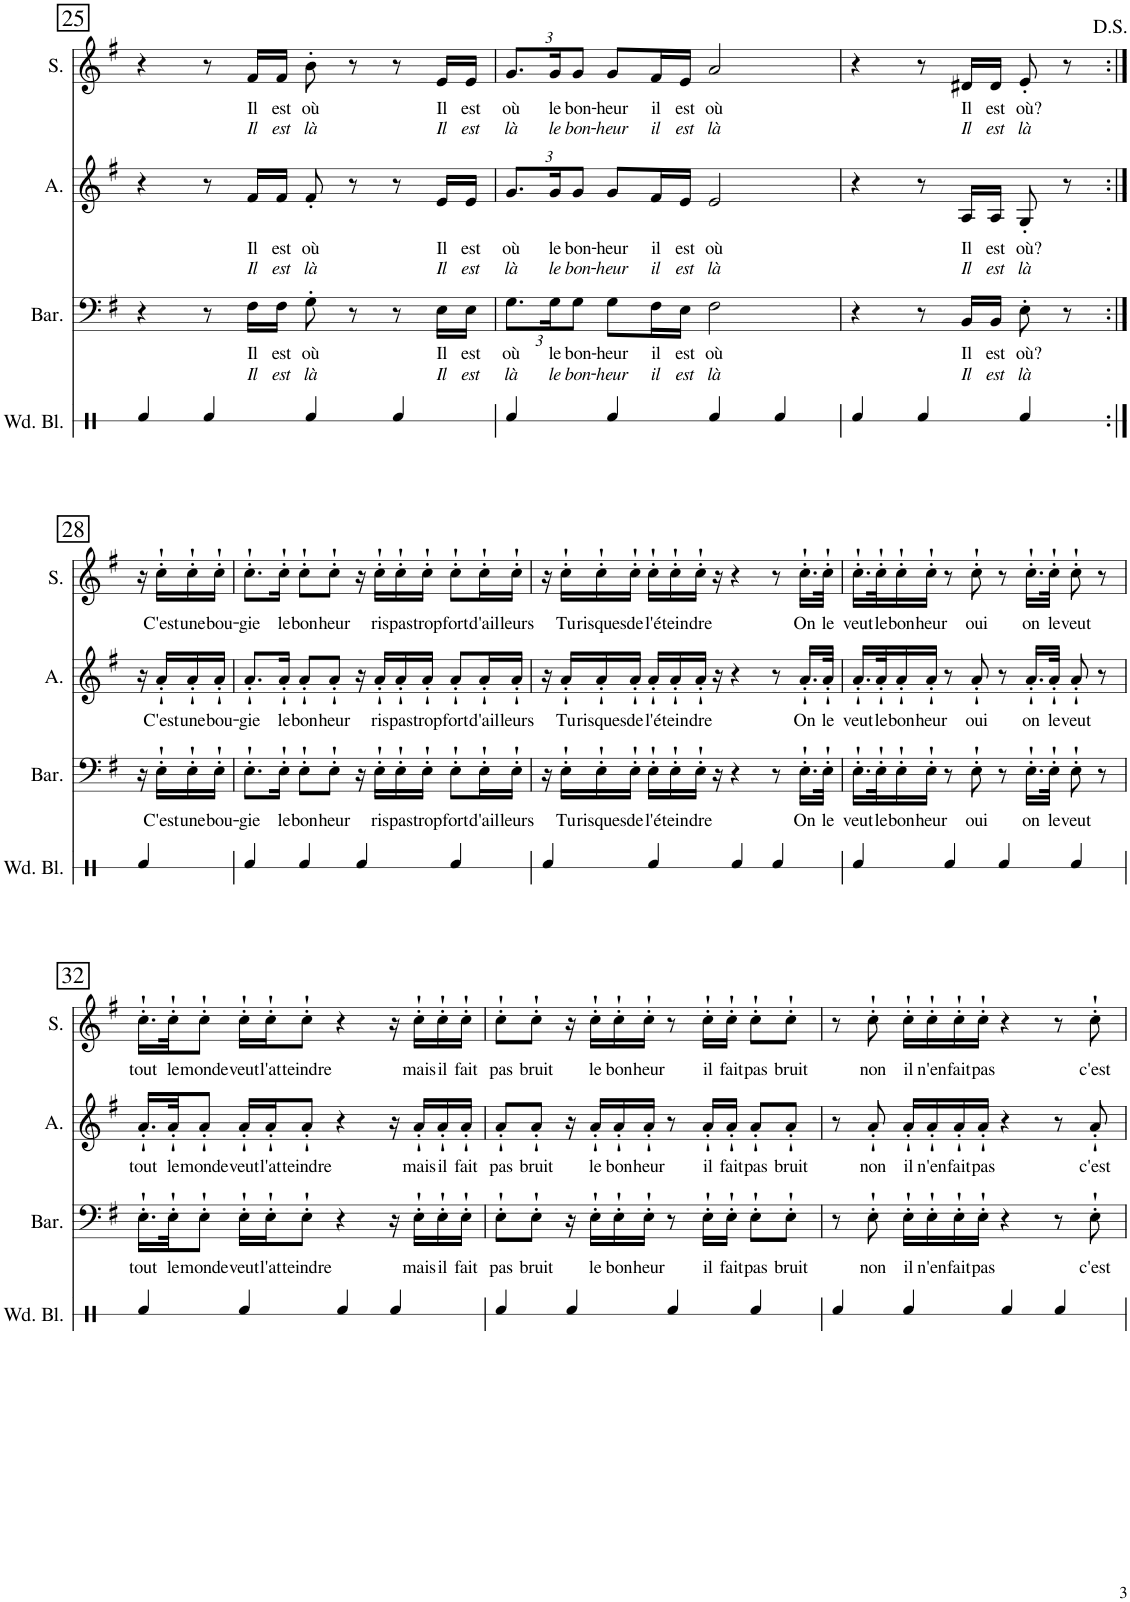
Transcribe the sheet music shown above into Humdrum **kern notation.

**kern	**kern	**text	**text	**kern	**text	**text	**kern	**text	**text
*part4	*part3	*part3	*part3	*part2	*part2	*part2	*part1	*part1	*part1
*staff4	*staff3	*staff3	*staff3	*staff2	*staff2	*staff2	*staff1	*staff1	*staff1
*I"Wood Blocks	*I"Baryton	*	*	*I"Alto	*	*	*I"Soprano	*	*
*I'Wd. Bl.	*I'Bar.	*	*	*I'A.	*	*	*I'S.	*	*
!!LO:PB:g=z
*clefX	*clefF4	*	*	*clefG2	*	*	*clefG2	*	*
*k[]	*k[f#]	*	*	*k[f#]	*	*	*k[f#]	*	*
*M4/4	*M4/4	*	*	*M4/4	*	*	*M4/4	*	*
=25	=25	=25	=25	=25	=25	=25	=25	=25	=25
4Rf/	4r	.	.	4r	.	.	4r	.	.
4Rf/	8r	.	.	8r	.	.	8r	.	.
!	!	!LO:LY:b	!LO:LY:b	!	!LO:LY:b	!LO:LY:b	!	!LO:LY:b	!LO:LY:b
.	16F#\LL	Il	Il	16f#/LL	Il	Il	16f#/LL	Il	Il
!	!	!LO:LY:b	!LO:LY:b	!	!LO:LY:b	!LO:LY:b	!	!LO:LY:b	!LO:LY:b
.	16F#\JJ	est	est	16f#/JJ	est	est	16f#/JJ	est	est
!	!	!LO:LY:b	!LO:LY:b	!	!LO:LY:b	!LO:LY:b	!	!LO:LY:b	!LO:LY:b
4Rf/	8G'\	où	là	8f#'/	où	là	8b'\	où	là
.	8r	.	.	8r	.	.	8r	.	.
4Rf/	8r	.	.	8r	.	.	8r	.	.
!	!	!LO:LY:b	!LO:LY:b	!	!LO:LY:b	!LO:LY:b	!	!LO:LY:b	!LO:LY:b
.	16E\LL	Il	Il	16e/LL	Il	Il	16e/LL	Il	Il
!	!	!LO:LY:b	!LO:LY:b	!	!LO:LY:b	!LO:LY:b	!	!LO:LY:b	!LO:LY:b
.	16E\JJ	est	est	16e/JJ	est	est	16e/JJ	est	est
=26	=26	=26	=26	=26	=26	=26	=26	=26	=26
*	*Xbrackettup	*	*	*	*	*	*	*	*
!	!	!LO:LY:b	!LO:LY:b	!	!	!	!	!	!
*	*	*	*	*Xbrackettup	*	*	*	*	*
!	!	!	!	!	!LO:LY:b	!LO:LY:b	!	!	!
*	*	*	*	*	*	*	*Xbrackettup	*	*
!	!	!	!	!	!	!	!	!LO:LY:b	!LO:LY:b
4Rf/	12.G\L	où	là	12.g/L	où	là	12.g/L	où	là
!	!	!LO:LY:b	!LO:LY:b	!	!LO:LY:b	!LO:LY:b	!	!LO:LY:b	!LO:LY:b
.	24G\K	le	le	24g/K	le	le	24g/K	le	le
!	!	!LO:LY:b	!LO:LY:b	!	!LO:LY:b	!LO:LY:b	!	!LO:LY:b	!LO:LY:b
.	12G\J	bon-	bon-	12g/J	bon-	bon-	12g/J	bon-	bon-
!	!	!LO:LY:b	!LO:LY:b	!	!LO:LY:b	!LO:LY:b	!	!LO:LY:b	!LO:LY:b
4Rf/	8G\L	-heur	-heur	8g/L	-heur	-heur	8g/L	-heur	-heur
!	!	!LO:LY:b	!LO:LY:b	!	!LO:LY:b	!LO:LY:b	!	!LO:LY:b	!LO:LY:b
.	16F#\L	il	il	16f#/L	il	il	16f#/L	il	il
!	!	!LO:LY:b	!LO:LY:b	!	!LO:LY:b	!LO:LY:b	!	!LO:LY:b	!LO:LY:b
.	16E\JJ	est	est	16e/JJ	est	est	16e/JJ	est	est
!	!	!LO:LY:b	!LO:LY:b	!	!LO:LY:b	!LO:LY:b	!	!LO:LY:b	!LO:LY:b
4Rf/	2F#\	où	là	2e/	où	là	2a/	où	là
4Rf/	.	.	.	.	.	.	.	.	.
=27	=27	=27	=27	=27	=27	=27	=27	=27	=27
4Rf/	4r	.	.	4r	.	.	4r	.	.
4Rf/	8r	.	.	8r	.	.	8r	.	.
!	!	!LO:LY:b	!LO:LY:b	!	!LO:LY:b	!LO:LY:b	!	!LO:LY:b	!LO:LY:b
.	16BB/LL	Il	Il	16A/LL	Il	Il	16d#X/LL	Il	Il
!	!	!LO:LY:b	!LO:LY:b	!	!LO:LY:b	!LO:LY:b	!	!LO:LY:b	!LO:LY:b
.	16BB/JJ	est	est	16A/JJ	est	est	16d#/JJ	est	est
!	!	!LO:LY:b	!LO:LY:b	!	!LO:LY:b	!LO:LY:b	!	!LO:LY:b	!LO:LY:b
4Rf/	8E'\	où?	là	8G'/	où?	là	8e'/	où?	là
.	8r	.	.	8r	.	.	8r	.	.
!!LO:LB:g=z
=28:|!	=28:|!	=28:|!	=28:|!	=28:|!	=28:|!	=28:|!	=28:|!	=28:|!	=28:|!
4Rf/	16r	.	.	16r	.	.	16r	.	.
!	!	!LO:LY:b	!	!	!LO:LY:b	!	!	!LO:LY:b	!
.	16E'`\LL	C'est	.	16a'`/LL	C'est	.	16cc'`\LL	C'est	.
!	!	!LO:LY:b	!	!	!LO:LY:b	!	!	!LO:LY:b	!
.	16E'`\	une	.	16a'`/	une	.	16cc'`\	une	.
!	!	!LO:LY:b	!	!	!LO:LY:b	!	!	!LO:LY:b	!
.	16E'`\JJ	bou-	.	16a'`/JJ	bou-	.	16cc'`\JJ	bou-	.
=29	=29	=29	=29	=29	=29	=29	=29	=29	=29
!	!	!LO:LY:b	!	!	!LO:LY:b	!	!	!LO:LY:b	!
4Rf/	8.E'`\L	-gie	.	8.a'`/L	-gie	.	8.cc'`\L	-gie	.
!	!	!LO:LY:b	!	!	!LO:LY:b	!	!	!LO:LY:b	!
.	16E'`\Jk	le	.	16a'`/Jk	le	.	16cc'`\Jk	le	.
!	!	!LO:LY:b	!	!	!LO:LY:b	!	!	!LO:LY:b	!
4Rf/	8E'`\L	bon-	.	8a'`/L	bon-	.	8cc'`\L	bon-	.
!	!	!LO:LY:b	!	!	!LO:LY:b	!	!	!LO:LY:b	!
.	8E'`\J	-heur	.	8a'`/J	-heur	.	8cc'`\J	-heur	.
4Rf/	16r	.	.	16r	.	.	16r	.	.
!	!	!LO:LY:b	!	!	!LO:LY:b	!	!	!LO:LY:b	!
.	16E'`\LL	ris	.	16a'`/LL	ris	.	16cc'`\LL	ris	.
!	!	!LO:LY:b	!	!	!LO:LY:b	!	!	!LO:LY:b	!
.	16E'`\	pas	.	16a'`/	pas	.	16cc'`\	pas	.
!	!	!LO:LY:b	!	!	!LO:LY:b	!	!	!LO:LY:b	!
.	16E'`\JJ	trop	.	16a'`/JJ	trop	.	16cc'`\JJ	trop	.
!	!	!LO:LY:b	!	!	!LO:LY:b	!	!	!LO:LY:b	!
4Rf/	8E'`\L	fort	.	8a'`/L	fort	.	8cc'`\L	fort	.
!	!	!LO:LY:b	!	!	!LO:LY:b	!	!	!LO:LY:b	!
.	16E'`\L	d'ail-	.	16a'`/L	d'ail-	.	16cc'`\L	d'ail-	.
!	!	!LO:LY:b	!	!	!LO:LY:b	!	!	!LO:LY:b	!
.	16E'`\JJ	-leurs	.	16a'`/JJ	-leurs	.	16cc'`\JJ	-leurs	.
=30	=30	=30	=30	=30	=30	=30	=30	=30	=30
4Rf/	16r	.	.	16r	.	.	16r	.	.
!	!	!LO:LY:b	!	!	!LO:LY:b	!	!	!LO:LY:b	!
.	16E'`\LL	Tu	.	16a'`/LL	Tu	.	16cc'`\LL	Tu	.
!	!	!LO:LY:b	!	!	!LO:LY:b	!	!	!LO:LY:b	!
.	16E'`\	risques	.	16a'`/	risques	.	16cc'`\	risques	.
!	!	!LO:LY:b	!	!	!LO:LY:b	!	!	!LO:LY:b	!
.	16E'`\JJ	de	.	16a'`/JJ	de	.	16cc'`\JJ	de	.
!	!	!LO:LY:b	!	!	!LO:LY:b	!	!	!LO:LY:b	!
4Rf/	16E'`\LL	l'é-	.	16a'`/LL	l'é-	.	16cc'`\LL	l'é-	.
!	!	!LO:LY:b	!	!	!LO:LY:b	!	!	!LO:LY:b	!
.	16E'`\	-tein-	.	16a'`/	-tein-	.	16cc'`\	-tein-	.
!	!	!LO:LY:b	!	!	!LO:LY:b	!	!	!LO:LY:b	!
.	16E'`\JJ	-dre	.	16a'`/JJ	-dre	.	16cc'`\JJ	-dre	.
.	16r	.	.	16r	.	.	16r	.	.
4Rf/	4r	.	.	4r	.	.	4r	.	.
4Rf/	8r	.	.	8r	.	.	8r	.	.
!	!	!LO:LY:b	!	!	!LO:LY:b	!	!	!LO:LY:b	!
.	16.E'`\LL	On	.	16.a'`/LL	On	.	16.cc'`\LL	On	.
!	!	!LO:LY:b	!	!	!LO:LY:b	!	!	!LO:LY:b	!
.	32E'`\JJk	le	.	32a'`/JJk	le	.	32cc'`\JJk	le	.
=31	=31	=31	=31	=31	=31	=31	=31	=31	=31
!	!	!LO:LY:b	!	!	!LO:LY:b	!	!	!LO:LY:b	!
4Rf/	16.E'`\LL	veut	.	16.a'`/LL	veut	.	16.cc'`\LL	veut	.
!	!	!LO:LY:b	!	!	!LO:LY:b	!	!	!LO:LY:b	!
.	32E'`\K	le	.	32a'`/K	le	.	32cc'`\K	le	.
!	!	!LO:LY:b	!	!	!LO:LY:b	!	!	!LO:LY:b	!
.	16E'`\	bon-	.	16a'`/	bon-	.	16cc'`\	bon-	.
!	!	!LO:LY:b	!	!	!LO:LY:b	!	!	!LO:LY:b	!
.	16E'`\JJ	-heur	.	16a'`/JJ	-heur	.	16cc'`\JJ	-heur	.
4Rf/	8r	.	.	8r	.	.	8r	.	.
!	!	!LO:LY:b	!	!	!LO:LY:b	!	!	!LO:LY:b	!
.	8E'`\	oui	.	8a'`/	oui	.	8cc'`\	oui	.
4Rf/	8r	.	.	8r	.	.	8r	.	.
!	!	!LO:LY:b	!	!	!LO:LY:b	!	!	!LO:LY:b	!
.	16.E'`\LL	on	.	16.a'`/LL	on	.	16.cc'`\LL	on	.
!	!	!LO:LY:b	!	!	!LO:LY:b	!	!	!LO:LY:b	!
.	32E'`\JJk	le	.	32a'`/JJk	le	.	32cc'`\JJk	le	.
!	!	!LO:LY:b	!	!	!LO:LY:b	!	!	!LO:LY:b	!
4Rf/	8E'`\	veut	.	8a'`/	veut	.	8cc'`\	veut	.
.	8r	.	.	8r	.	.	8r	.	.
!!LO:LB:g=z
=32	=32	=32	=32	=32	=32	=32	=32	=32	=32
!	!	!LO:LY:b	!	!	!LO:LY:b	!	!	!LO:LY:b	!
4Rf/	16.E'`\LL	tout	.	16.a'`/LL	tout	.	16.cc'`\LL	tout	.
!	!	!LO:LY:b	!	!	!LO:LY:b	!	!	!LO:LY:b	!
.	32E'`\JK	le	.	32a'`/JK	le	.	32cc'`\JK	le	.
!	!	!LO:LY:b	!	!	!LO:LY:b	!	!	!LO:LY:b	!
.	8E'`\J	monde	.	8a'`/J	monde	.	8cc'`\J	monde	.
!	!	!LO:LY:b	!	!	!LO:LY:b	!	!	!LO:LY:b	!
4Rf/	16E'`\LL	veut	.	16a'`/LL	veut	.	16cc'`\LL	veut	.
!	!	!LO:LY:b	!	!	!LO:LY:b	!	!	!LO:LY:b	!
.	16E'`\J	l'at-	.	16a'`/J	l'at-	.	16cc'`\J	l'at-	.
!	!	!LO:LY:b	!	!	!LO:LY:b	!	!	!LO:LY:b	!
.	8E'`\J	-teindre	.	8a'`/J	-teindre	.	8cc'`\J	-teindre	.
4Rf/	4r	.	.	4r	.	.	4r	.	.
4Rf/	16r	.	.	16r	.	.	16r	.	.
!	!	!LO:LY:b	!	!	!LO:LY:b	!	!	!LO:LY:b	!
.	16E'`\LL	mais	.	16a'`/LL	mais	.	16cc'`\LL	mais	.
!	!	!LO:LY:b	!	!	!LO:LY:b	!	!	!LO:LY:b	!
.	16E'`\	il	.	16a'`/	il	.	16cc'`\	il	.
!	!	!LO:LY:b	!	!	!LO:LY:b	!	!	!LO:LY:b	!
.	16E'`\JJ	fait	.	16a'`/JJ	fait	.	16cc'`\JJ	fait	.
=33	=33	=33	=33	=33	=33	=33	=33	=33	=33
!	!	!LO:LY:b	!	!	!LO:LY:b	!	!	!LO:LY:b	!
4Rf/	8E'`\L	pas	.	8a'`/L	pas	.	8cc'`\L	pas	.
!	!	!LO:LY:b	!	!	!LO:LY:b	!	!	!LO:LY:b	!
.	8E'`\J	bruit	.	8a'`/J	bruit	.	8cc'`\J	bruit	.
4Rf/	16r	.	.	16r	.	.	16r	.	.
!	!	!LO:LY:b	!	!	!LO:LY:b	!	!	!LO:LY:b	!
.	16E'`\LL	le	.	16a'`/LL	le	.	16cc'`\LL	le	.
!	!	!LO:LY:b	!	!	!LO:LY:b	!	!	!LO:LY:b	!
.	16E'`\	bon-	.	16a'`/	bon-	.	16cc'`\	bon-	.
!	!	!LO:LY:b	!	!	!LO:LY:b	!	!	!LO:LY:b	!
.	16E'`\JJ	-heur	.	16a'`/JJ	-heur	.	16cc'`\JJ	-heur	.
4Rf/	8r	.	.	8r	.	.	8r	.	.
!	!	!LO:LY:b	!	!	!LO:LY:b	!	!	!LO:LY:b	!
.	16E'`\LL	il	.	16a'`/LL	il	.	16cc'`\LL	il	.
!	!	!LO:LY:b	!	!	!LO:LY:b	!	!	!LO:LY:b	!
.	16E'`\JJ	fait	.	16a'`/JJ	fait	.	16cc'`\JJ	fait	.
!	!	!LO:LY:b	!	!	!LO:LY:b	!	!	!LO:LY:b	!
4Rf/	8E'`\L	pas	.	8a'`/L	pas	.	8cc'`\L	pas	.
!	!	!LO:LY:b	!	!	!LO:LY:b	!	!	!LO:LY:b	!
.	8E'`\J	bruit	.	8a'`/J	bruit	.	8cc'`\J	bruit	.
=34	=34	=34	=34	=34	=34	=34	=34	=34	=34
4Rf/	8r	.	.	8r	.	.	8r	.	.
!	!	!LO:LY:b	!	!	!LO:LY:b	!	!	!LO:LY:b	!
.	8E'`\	non	.	8a'`/	non	.	8cc'`\	non	.
!	!	!LO:LY:b	!	!	!LO:LY:b	!	!	!LO:LY:b	!
4Rf/	16E'`\LL	il	.	16a'`/LL	il	.	16cc'`\LL	il	.
!	!	!LO:LY:b	!	!	!LO:LY:b	!	!	!LO:LY:b	!
.	16E'`\	n'en	.	16a'`/	n'en	.	16cc'`\	n'en	.
!	!	!LO:LY:b	!	!	!LO:LY:b	!	!	!LO:LY:b	!
.	16E'`\	fait	.	16a'`/	fait	.	16cc'`\	fait	.
!	!	!LO:LY:b	!	!	!LO:LY:b	!	!	!LO:LY:b	!
.	16E'`\JJ	pas	.	16a'`/JJ	pas	.	16cc'`\JJ	pas	.
4Rf/	4r	.	.	4r	.	.	4r	.	.
4Rf/	8r	.	.	8r	.	.	8r	.	.
!	!	!LO:LY:b	!	!	!LO:LY:b	!	!	!LO:LY:b	!
.	8E'`\	c'est	.	8a'`/	c'est	.	8cc'`\	c'est	.
=	=	=	=	=	=	=	=	=	=
*-	*-	*-	*-	*-	*-	*-	*-	*-	*-
